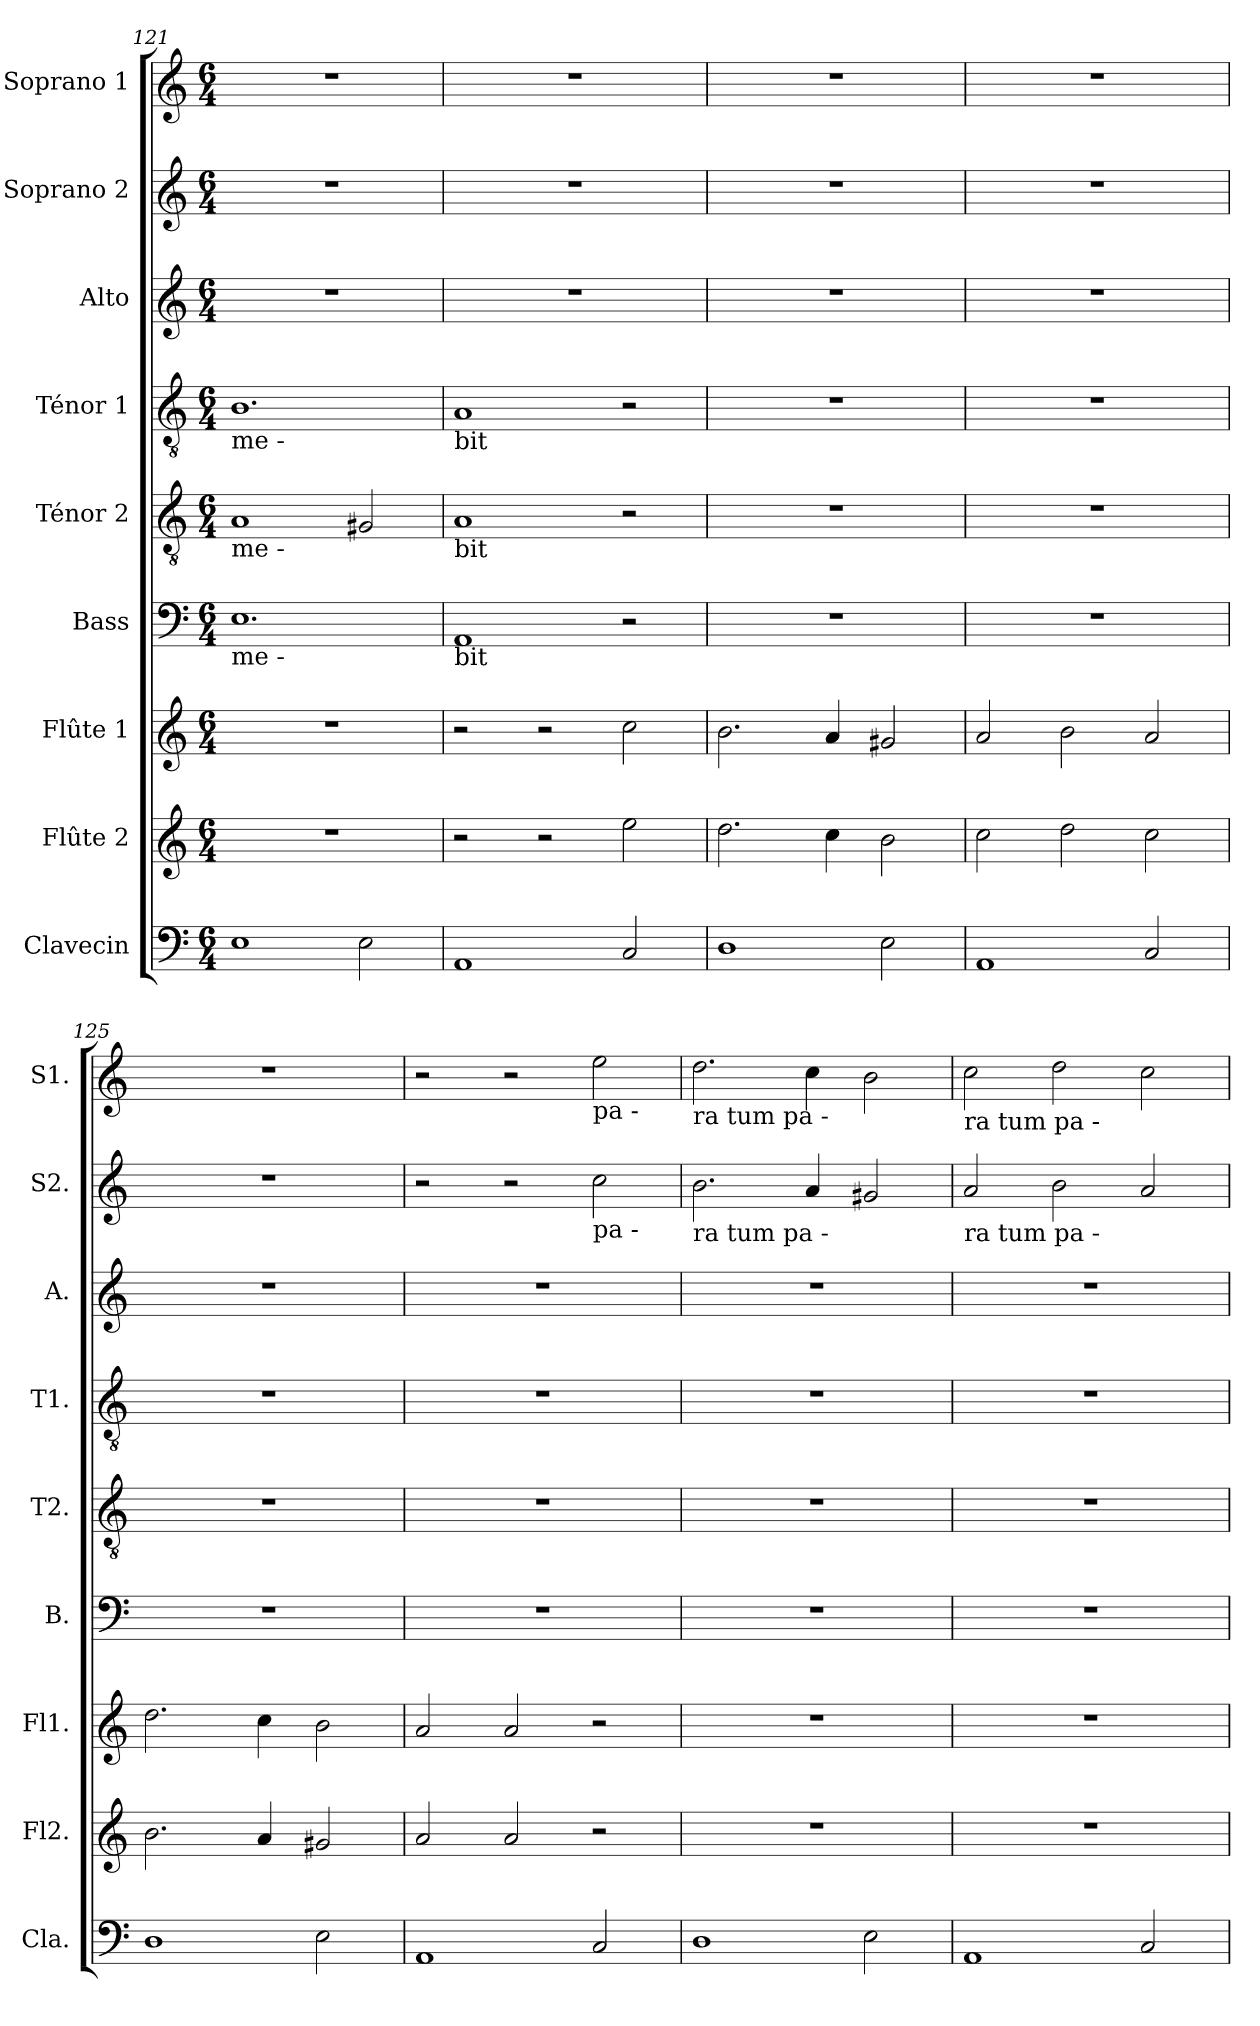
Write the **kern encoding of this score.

**kern	**kern	**kern	**kern	**kern	**kern	**kern	**kern	**kern
*part9	*part8	*part7	*part6	*part5	*part4	*part3	*part2	*part1
*staff9	*staff8	*staff7	*staff6	*staff5	*staff4	*staff3	*staff2	*staff1
*I"Clavecin	*I"Flûte 2	*I"Flûte 1	*I"Bass	*I"Ténor 2	*I"Ténor 1	*I"Alto	*I"Soprano 2	*I"Soprano 1
*I'Cla.	*I'Fl2.	*I'Fl1.	*I'B.	*I'T2.	*I'T1.	*I'A.	*I'S2.	*I'S1.
*clefF4	*clefG2	*clefG2	*clefF4	*clefGv2	*clefGv2	*clefG2	*clefG2	*clefG2
*k[]	*k[]	*k[]	*k[]	*k[]	*k[]	*k[]	*k[]	*k[]
*M6/4	*M6/4	*M6/4	*M6/4	*M6/4	*M6/4	*M6/4	*M6/4	*M6/4
=121	=121	=121	=121	=121	=121	=121	=121	=121
!	!	!	!	!	!LO:TX:b:t=me      -	!	!	!
!	!	!	!	!LO:TX:b:t=me      -	!	!	!	!
!	!	!	!LO:TX:b:t=me      -	!	!	!	!	!
1E	1.r	1.r	1.E	1A	1.B	1.r	1.r	1.r
2E	.	.	.	2G#X	.	.	.	.
=122	=122	=122	=122	=122	=122	=122	=122	=122
!	!	!	!	!	!LO:TX:b:t=bit	!	!	!
!	!	!	!	!LO:TX:b:t=bit	!	!	!	!
!	!	!	!LO:TX:b:t=bit	!	!	!	!	!
1AA	2r	2r	1AA	1A	1A	1.r	1.r	1.r
.	2r	2r	.	.	.	.	.	.
2C	2ee	2cc	2r	2r	2r	.	.	.
=123	=123	=123	=123	=123	=123	=123	=123	=123
1D	2.dd	2.b	1.r	1.r	1.r	1.r	1.r	1.r
.	4cc\	4a/	.	.	.	.	.	.
2E	2b	2g#X	.	.	.	.	.	.
=124	=124	=124	=124	=124	=124	=124	=124	=124
1AA	2cc	2a	1.r	1.r	1.r	1.r	1.r	1.r
.	2dd	2b	.	.	.	.	.	.
2C	2cc	2a	.	.	.	.	.	.
=125	=125	=125	=125	=125	=125	=125	=125	=125
1D	2.b	2.dd	1.r	1.r	1.r	1.r	1.r	1.r
.	4a/	4cc\	.	.	.	.	.	.
2E	2g#X	2b	.	.	.	.	.	.
=126	=126	=126	=126	=126	=126	=126	=126	=126
1AA	2a	2a	1.r	1.r	1.r	1.r	2r	2r
.	2a	2a	.	.	.	.	2r	2r
!	!	!	!	!	!	!	!	!LO:TX:b:t=pa -
!	!	!	!	!	!	!	!LO:TX:b:t=pa -	!
2C	2r	2r	.	.	.	.	2cc	2ee
=127	=127	=127	=127	=127	=127	=127	=127	=127
!	!	!	!	!	!	!	!	!LO:TX:b:t=ra  tum pa -
!	!	!	!	!	!	!	!LO:TX:b:t=ra  tum pa -	!
1D	1.r	1.r	1.r	1.r	1.r	1.r	2.b	2.dd
.	.	.	.	.	.	.	4a/	4cc\
2E	.	.	.	.	.	.	2g#X	2b
!!LO:PB:g=z
=128	=128	=128	=128	=128	=128	=128	=128	=128
!	!	!	!	!	!	!	!	!LO:TX:b:t=ra  tum pa -
!	!	!	!	!	!	!	!LO:TX:b:t=ra  tum pa -	!
1AA	1.r	1.r	1.r	1.r	1.r	1.r	2a	2cc
.	.	.	.	.	.	.	2b	2dd
2C	.	.	.	.	.	.	2a	2cc
=	=	=	=	=	=	=	=	=
*-	*-	*-	*-	*-	*-	*-	*-	*-
